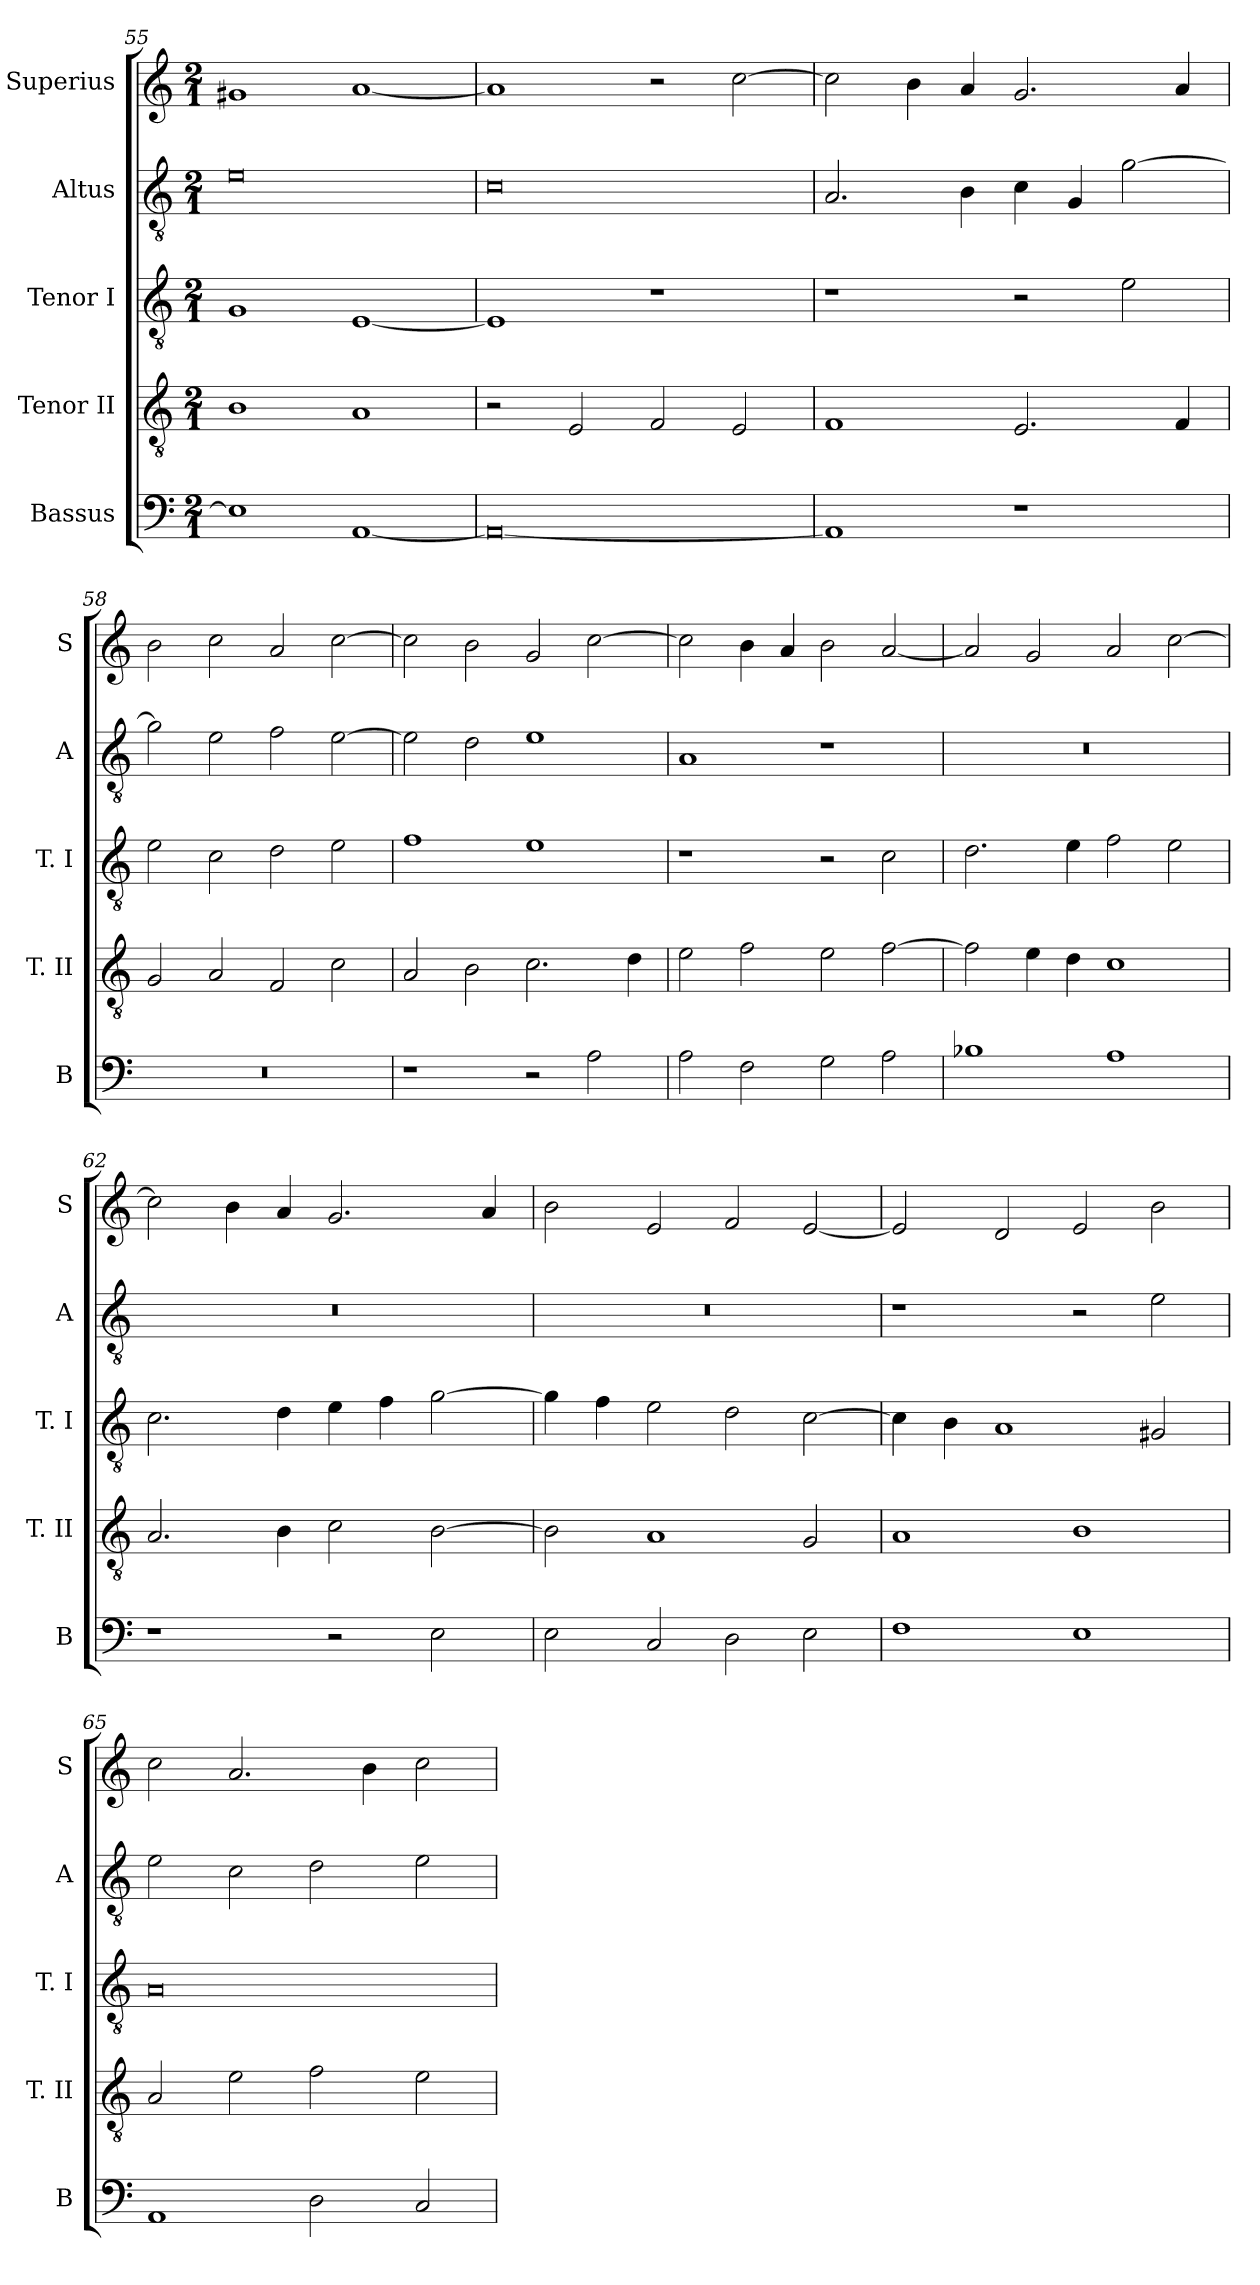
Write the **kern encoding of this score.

**kern	**kern	**kern	**kern	**kern
*part5	*part4	*part3	*part2	*part1
*staff5	*staff4	*staff3	*staff2	*staff1
*I"Bassus	*I"Tenor II	*I"Tenor I	*I"Altus	*I"Superius
*I'B	*I'T. II	*I'T. I	*I'A	*I'S
*clefF4	*clefGv2	*clefGv2	*clefGv2	*clefG2
*k[]	*k[]	*k[]	*k[]	*k[]
*C:	*C:	*C:	*C:	*C:
*M2/1	*M2/1	*M2/1	*M2/1	*M2/1
=55	=55	=55	=55	=55
1E]	1B	1G	0e	1g#X
[1AA	1A	[1E	.	[1a
=56	=56	=56	=56	=56
0AA_	2r	1E]	0c	1a]
.	2E	.	.	.
.	2F	1r	.	2r
.	2E	.	.	[2cc
=57	=57	=57	=57	=57
1AA]	1F	1r	2.A	2cc]
.	.	.	.	4b
.	.	.	4B	4a
1r	2.E	2r	4c	2.g
.	.	.	4G	.
.	.	2e	[2g	.
.	4F	.	.	4a
=58	=58	=58	=58	=58
0r	2G	2e	2g]	2b
.	2A	2c	2e	2cc
.	2F	2d	2f	2a
.	2c	2e	[2e	[2cc
=59	=59	=59	=59	=59
1r	2A	1f	2e]	2cc]
.	2B	.	2d	2b
2r	2.c	1e	1e	2g
2A	.	.	.	[2cc
.	4d	.	.	.
=60	=60	=60	=60	=60
2A	2e	1r	1A	2cc]
2F	2f	.	.	4b
.	.	.	.	4a
2G	2e	2r	1r	2b
2A	[2f	2c	.	[2a
=61	=61	=61	=61	=61
1B-X	2f]	2.d	0r	2a]
.	4e	.	.	2g
.	4d	4e	.	.
1A	1c	2f	.	2a
.	.	2e	.	[2cc
=62	=62	=62	=62	=62
1r	2.A	2.c	0r	2cc]
.	.	.	.	4b
.	4B	4d	.	4a
2r	2c	4e	.	2.g
.	.	4f	.	.
2E	[2B	[2g	.	.
.	.	.	.	4a
=63	=63	=63	=63	=63
2E	2B]	4g]	0r	2b
.	.	4f	.	.
2C	1A	2e	.	2e
2D	.	2d	.	2f
2E	2G	[2c	.	[2e
=64	=64	=64	=64	=64
1F	1A	4c]	1r	2e]
.	.	4B	.	.
.	.	1A	.	2d
1E	1B	.	2r	2e
.	.	2G#X	2e	2b
=65	=65	=65	=65	=65
1AA	2A	0A	2e	2cc
.	2e	.	2c	2.a
2D	2f	.	2d	.
.	.	.	.	4b
2C	2e	.	2e	2cc
=	=	=	=	=
*-	*-	*-	*-	*-
